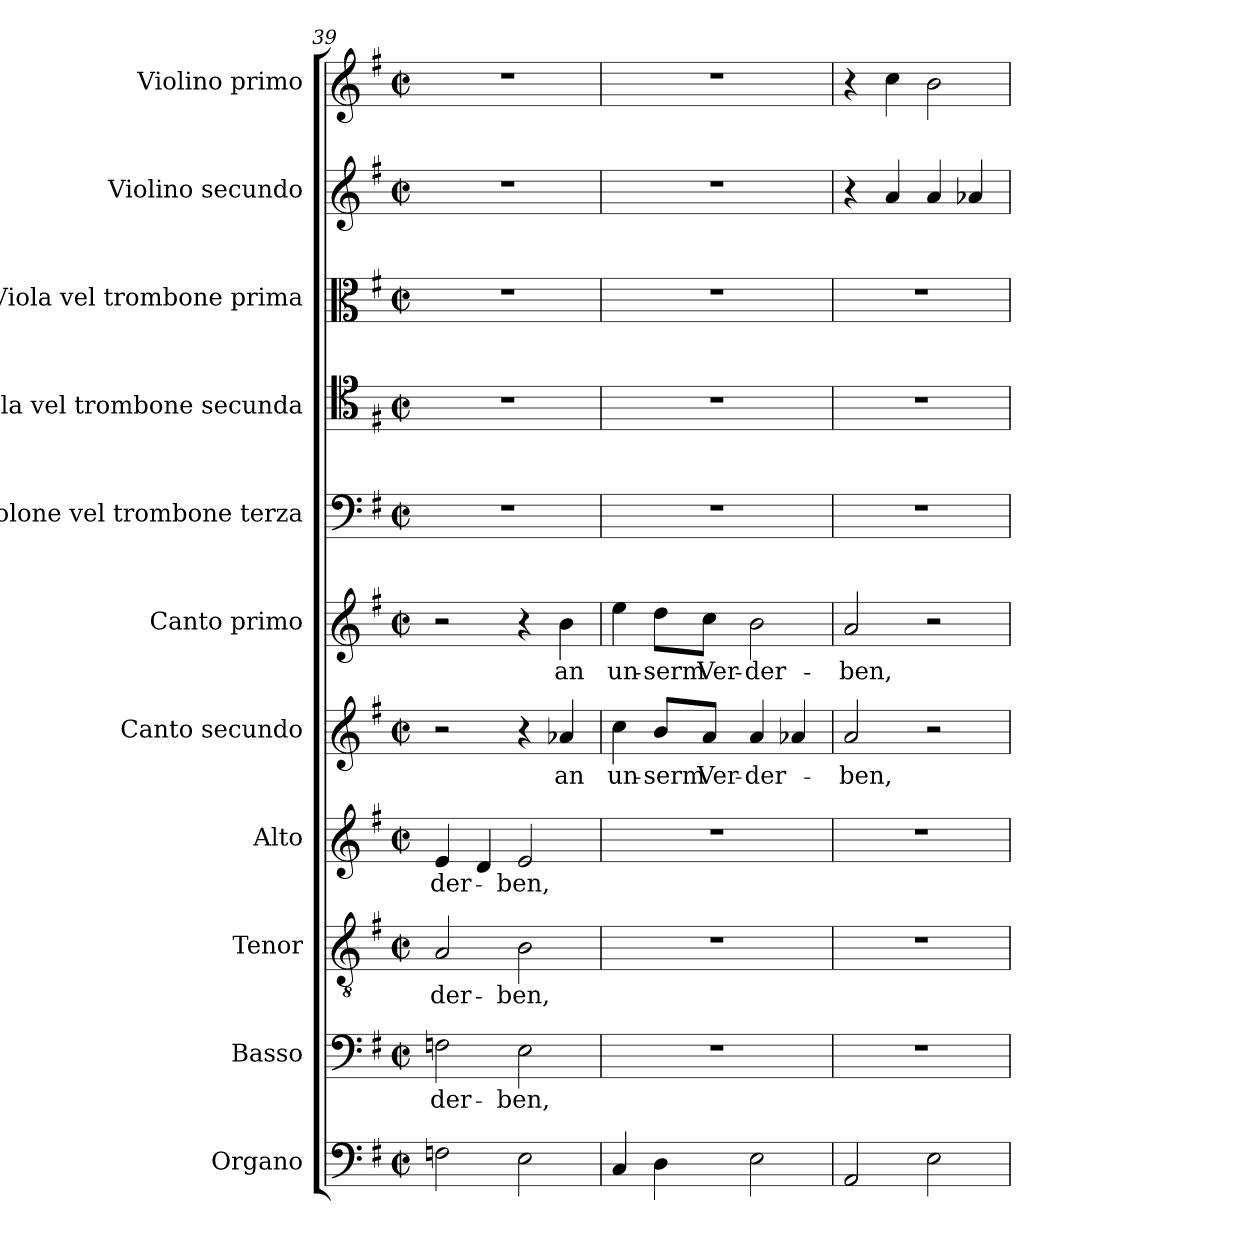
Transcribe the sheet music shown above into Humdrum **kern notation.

**kern	**kern	**text	**kern	**text	**kern	**text	**kern	**text	**kern	**text	**kern	**kern	**kern	**kern	**kern
*part11	*part10	*part10	*part9	*part9	*part8	*part8	*part7	*part7	*part6	*part6	*part5	*part4	*part3	*part2	*part1
*staff11	*staff10	*staff10	*staff9	*staff9	*staff8	*staff8	*staff7	*staff7	*staff6	*staff6	*staff5	*staff4	*staff3	*staff2	*staff1
*I"Organo	*I"Basso	*	*I"Tenor	*	*I"Alto	*	*I"Canto secundo	*	*I"Canto primo	*	*I"Violone vel trombone  terza	*I"Viola vel trombone secunda	*I"Viola vel trombone prima	*I"Violino secundo	*I"Violino primo
*	*I'B	*	*I'T	*	*I'A	*	*I'C2	*	*I'C1	*	*I'Vn	*I'Va2	*I'Va1	*I'Vi2	*I'Vi1
*clefF4	*clefF4	*	*clefGv2	*	*clefG2	*	*clefG2	*	*clefG2	*	*clefF4	*clefC4	*clefC3	*clefG2	*clefG2
*k[f#]	*k[f#]	*	*k[f#]	*	*k[f#]	*	*k[f#]	*	*k[f#]	*	*k[f#]	*k[f#]	*k[f#]	*k[f#]	*k[f#]
*G:	*G:	*	*G:	*	*G:	*	*G:	*	*G:	*	*G:	*G:	*G:	*G:	*G:
*M2/2	*M2/2	*	*M2/2	*	*M2/2	*	*M2/2	*	*M2/2	*	*M2/2	*M2/2	*M2/2	*M2/2	*M2/2
*met(c|)	*met(c|)	*	*met(c|)	*	*met(c|)	*	*met(c|)	*	*met(c|)	*	*met(c|)	*met(c|)	*met(c|)	*met(c|)	*met(c|)
=39	=39	=39	=39	=39	=39	=39	=39	=39	=39	=39	=39	=39	=39	=39	=39
!	!	!LO:LY:b	!	!	!	!	!	!	!	!	!	!	!	!	!
!	!	!	!	!LO:LY:b	!	!	!	!	!	!	!	!	!	!	!
!	!	!	!	!	!	!LO:LY:b	!	!	!	!	!	!	!	!	!
2Fn\	2Fn\	-der-	2A/	-der-	4e/	-der-	2r	.	2r	.	1r	1r	1r	1r	1r
.	.	.	.	.	4d/	.	.	.	.	.	.	.	.	.	.
!	!	!LO:LY:b	!	!	!	!	!	!	!	!	!	!	!	!	!
!	!	!	!	!LO:LY:b	!	!	!	!	!	!	!	!	!	!	!
!	!	!	!	!	!	!LO:LY:b	!	!	!	!	!	!	!	!	!
2E\	2E\	-ben,	2B\	-ben,	2e/	-ben,	4r	.	4r	.	.	.	.	.	.
!	!	!	!	!	!	!	!	!LO:LY:b	!	!	!	!	!	!	!
!	!	!	!	!	!	!	!	!	!	!LO:LY:b	!	!	!	!	!
.	.	.	.	.	.	.	4a-X/	an	4b\	an	.	.	.	.	.
!!LO:PB:g=z
=40	=40	=40	=40	=40	=40	=40	=40	=40	=40	=40	=40	=40	=40	=40	=40
!	!	!	!	!	!	!	!	!LO:LY:b	!	!	!	!	!	!	!
!	!	!	!	!	!	!	!	!	!	!LO:LY:b	!	!	!	!	!
4C/	1r	.	1r	.	1r	.	4cc\	un-	4ee\	un-	1r	1r	1r	1r	1r
!	!	!	!	!	!	!	!	!LO:LY:b	!	!	!	!	!	!	!
!	!	!	!	!	!	!	!	!	!	!LO:LY:b	!	!	!	!	!
4D\	.	.	.	.	.	.	8b/L	-serm	8dd\L	-serm	.	.	.	.	.
!	!	!	!	!	!	!	!	!LO:LY:b	!	!	!	!	!	!	!
!	!	!	!	!	!	!	!	!	!	!LO:LY:b	!	!	!	!	!
.	.	.	.	.	.	.	8a/J	Ver-	8cc\J	Ver-	.	.	.	.	.
!	!	!	!	!	!	!	!	!LO:LY:b	!	!	!	!	!	!	!
!	!	!	!	!	!	!	!	!	!	!LO:LY:b	!	!	!	!	!
2E\	.	.	.	.	.	.	4a/	-der-	2b\	-der-	.	.	.	.	.
.	.	.	.	.	.	.	4a-X/	.	.	.	.	.	.	.	.
=41	=41	=41	=41	=41	=41	=41	=41	=41	=41	=41	=41	=41	=41	=41	=41
!	!	!	!	!	!	!	!	!LO:LY:b	!	!	!	!	!	!	!
!	!	!	!	!	!	!	!	!	!	!LO:LY:b	!	!	!	!	!
2AA/	1r	.	1r	.	1r	.	2a/	-ben,	2a/	-ben,	1r	1r	1r	4r	4r
.	.	.	.	.	.	.	.	.	.	.	.	.	.	4a/	4cc\
2E\	.	.	.	.	.	.	2r	.	2r	.	.	.	.	4a/	2b\
.	.	.	.	.	.	.	.	.	.	.	.	.	.	4a-X/	.
=	=	=	=	=	=	=	=	=	=	=	=	=	=	=	=
*-	*-	*-	*-	*-	*-	*-	*-	*-	*-	*-	*-	*-	*-	*-	*-
